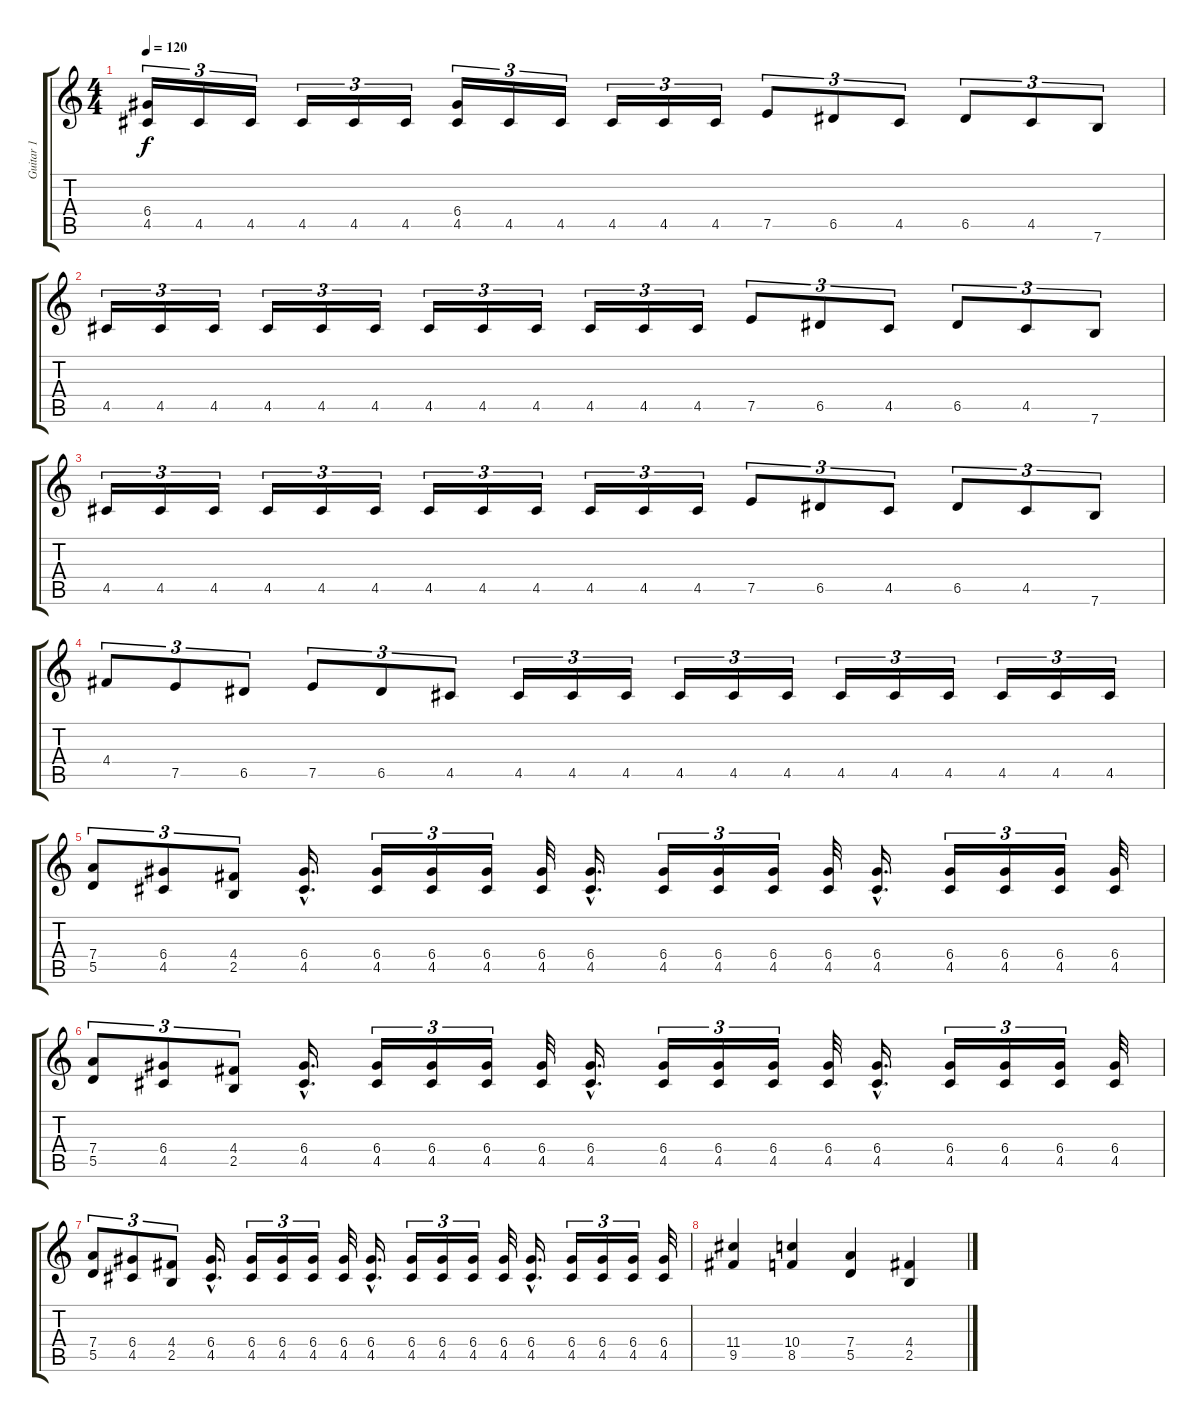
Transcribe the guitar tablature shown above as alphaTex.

\track ("Guitar 1" "Guitar 1") {instrument distortionguitar}
\staff {score tabs}
\tuning (E4 B3 G3 D3 A2 E2) {hide}
\ts (4 4)
\tempo 120
\clef g2
\ks c
(6.4 4.5).16{tu (3 2) dy f} 4.5.16{tu (3 2)} 4.5.16{tu (3 2)} 4.5.16{tu (3 2)} 4.5.16{tu (3 2)} 4.5.16{tu (3 2)} (6.4 4.5).16{tu (3 2)} 4.5.16{tu (3 2)} 4.5.16{tu (3 2)} 4.5.16{tu (3 2)} 4.5.16{tu (3 2)} 4.5.16{tu (3 2)} 7.5.8{tu (3 2)} 6.5.8{tu (3 2)} 4.5.8{tu (3 2)} 6.5.8{tu (3 2)} 4.5.8{tu (3 2)} 7.6.8{tu (3 2)} |
4.5.16{tu (3 2)} 4.5.16{tu (3 2)} 4.5.16{tu (3 2)} 4.5.16{tu (3 2)} 4.5.16{tu (3 2)} 4.5.16{tu (3 2)} 4.5.16{tu (3 2)} 4.5.16{tu (3 2)} 4.5.16{tu (3 2)} 4.5.16{tu (3 2)} 4.5.16{tu (3 2)} 4.5.16{tu (3 2)} 7.5.8{tu (3 2)} 6.5.8{tu (3 2)} 4.5.8{tu (3 2)} 6.5.8{tu (3 2)} 4.5.8{tu (3 2)} 7.6.8{tu (3 2)} |
4.5.16{tu (3 2)} 4.5.16{tu (3 2)} 4.5.16{tu (3 2)} 4.5.16{tu (3 2)} 4.5.16{tu (3 2)} 4.5.16{tu (3 2)} 4.5.16{tu (3 2)} 4.5.16{tu (3 2)} 4.5.16{tu (3 2)} 4.5.16{tu (3 2)} 4.5.16{tu (3 2)} 4.5.16{tu (3 2)} 7.5.8{tu (3 2)} 6.5.8{tu (3 2)} 4.5.8{tu (3 2)} 6.5.8{tu (3 2)} 4.5.8{tu (3 2)} 7.6.8{tu (3 2)} |
4.4.8{tu (3 2)} 7.5.8{tu (3 2)} 6.5.8{tu (3 2)} 7.5.8{tu (3 2)} 6.5.8{tu (3 2)} 4.5.8{tu (3 2)} 4.5.16{tu (3 2)} 4.5.16{tu (3 2)} 4.5.16{tu (3 2)} 4.5.16{tu (3 2)} 4.5.16{tu (3 2)} 4.5.16{tu (3 2)} 4.5.16{tu (3 2)} 4.5.16{tu (3 2)} 4.5.16{tu (3 2)} 4.5.16{tu (3 2)} 4.5.16{tu (3 2)} 4.5.16{tu (3 2)} |
(7.4 5.5).8{tu (3 2)} (6.4 4.5).8{tu (3 2)} (4.4 2.5).8{tu (3 2)} (6.4{hac} 4.5{hac}).16{d} (6.4 4.5).16{tu (3 2)} (6.4 4.5).16{tu (3 2)} (6.4 4.5).16{tu (3 2)} (6.4 4.5).32 (6.4{hac} 4.5{hac}).16{d} (6.4 4.5).16{tu (3 2)} (6.4 4.5).16{tu (3 2)} (6.4 4.5).16{tu (3 2)} (6.4 4.5).32 (6.4{hac} 4.5{hac}).16{d} (6.4 4.5).16{tu (3 2)} (6.4 4.5).16{tu (3 2)} (6.4 4.5).16{tu (3 2)} (6.4 4.5).32 |
(7.4 5.5).8{tu (3 2)} (6.4 4.5).8{tu (3 2)} (4.4 2.5).8{tu (3 2)} (6.4{hac} 4.5{hac}).16{d} (6.4 4.5).16{tu (3 2)} (6.4 4.5).16{tu (3 2)} (6.4 4.5).16{tu (3 2)} (6.4 4.5).32 (6.4{hac} 4.5{hac}).16{d} (6.4 4.5).16{tu (3 2)} (6.4 4.5).16{tu (3 2)} (6.4 4.5).16{tu (3 2)} (6.4 4.5).32 (6.4{hac} 4.5{hac}).16{d} (6.4 4.5).16{tu (3 2)} (6.4 4.5).16{tu (3 2)} (6.4 4.5).16{tu (3 2)} (6.4 4.5).32 |
(7.4 5.5).8{tu (3 2)} (6.4 4.5).8{tu (3 2)} (4.4 2.5).8{tu (3 2)} (6.4{hac} 4.5{hac}).16{d} (6.4 4.5).16{tu (3 2)} (6.4 4.5).16{tu (3 2)} (6.4 4.5).16{tu (3 2)} (6.4 4.5).32 (6.4{hac} 4.5{hac}).16{d} (6.4 4.5).16{tu (3 2)} (6.4 4.5).16{tu (3 2)} (6.4 4.5).16{tu (3 2)} (6.4 4.5).32 (6.4{hac} 4.5{hac}).16{d} (6.4 4.5).16{tu (3 2)} (6.4 4.5).16{tu (3 2)} (6.4 4.5).16{tu (3 2)} (6.4 4.5).32 |
(11.4 9.5).4 (10.4 8.5).4 (7.4 5.5).4 (4.4 2.5).4
